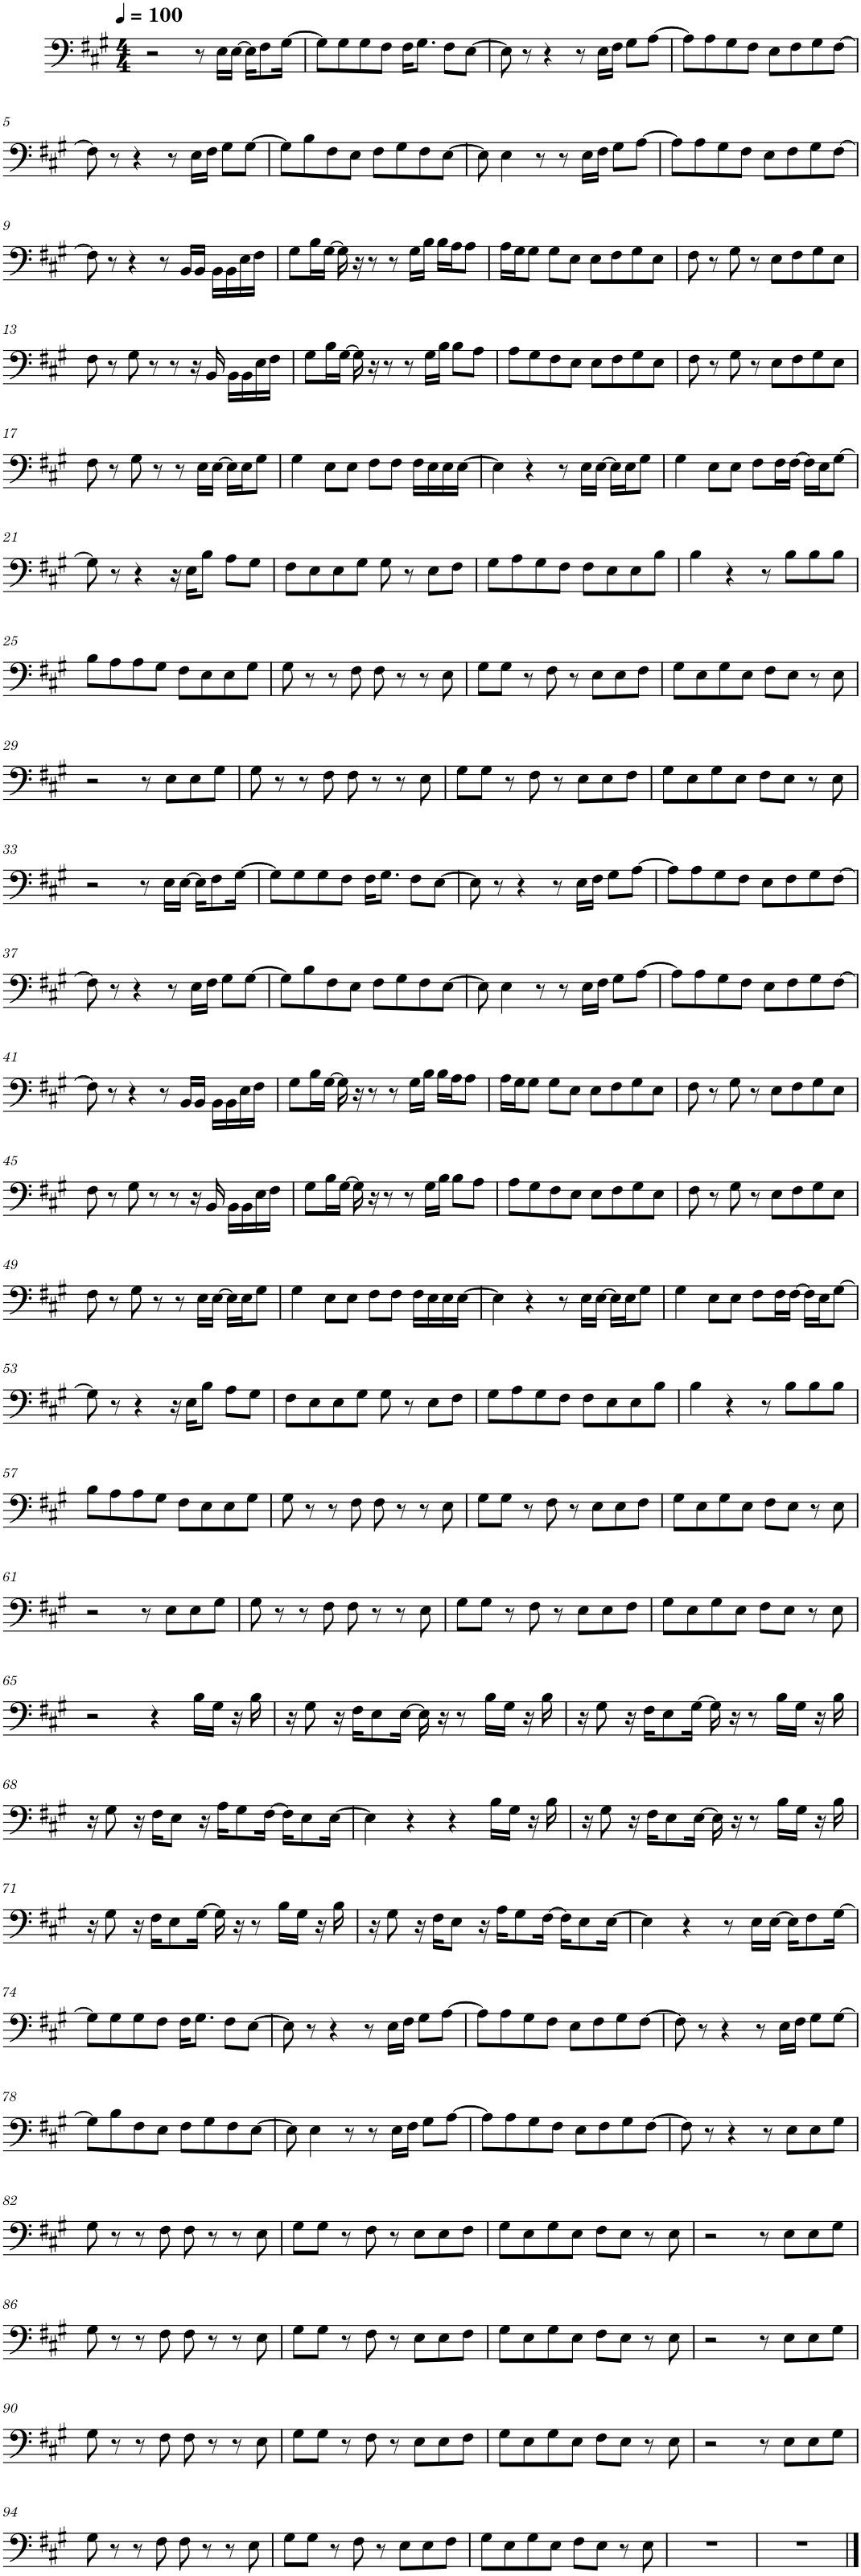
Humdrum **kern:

**kern
*part1
*staff1
*I"Piano, FL Keys 1
*I'Pno.
*clefF4
*k[f#c#g#]
*M4/4
*MM100
=1
2r
8r
16E\LL
[16E\JJ
16E\KL]
8F#\
[16G#\Jk
=2
8G#\L]
8G#\
8G#\
8F#\J
16F#\KL
8.G#\J
8F#\L
[8E\J
=3
8E\]
8r
4r
8r
16E\LL
16F#\JJ
8G#\L
[8A\J
=4
8A\L]
8A\
8G#\
8F#\J
8E\L
8F#\
8G#\
[8F#\J
!!LO:LB:g=z
=5
8F#\]
8r
4r
8r
16E\LL
16F#\JJ
8G#\L
[8G#\J
=6
8G#\L]
8B\
8F#\
8E\J
8F#\L
8G#\
8F#\
[8E\J
=7
8E\]
4E\
8r
8r
16E\LL
16F#\JJ
8G#\L
[8A\J
=8
8A\L]
8A\
8G#\
8F#\J
8E\L
8F#\
8G#\
[8F#\J
!!LO:LB:g=z
=9
8F#\]
8r
4r
8r
16BB/LL
16BB/JJ
16BB\LL
16BB\
16E\
16F#\JJ
=10
8G#\L
16B\L
[16G#\JJ
16G#\]
16r
8r
8r
16G#\LL
16B\JJ
16B\LL
16A\J
8A\J
=11
16A\LL
16G#\J
8G#\J
8G#\L
8E\J
8E\L
8F#\
8G#\
8E\J
=12
8F#\
8r
8G#\
8r
8E\L
8F#\
8G#\
8E\J
!!LO:LB:g=z
=13
8F#\
8r
8G#\
8r
8r
16r
16BB/
16BB\LL
16BB\
16E\
16F#\JJ
=14
8G#\L
16B\L
[16G#\JJ
16G#\]
16r
8r
8r
16G#\LL
16B\JJ
8B\L
8A\J
=15
8A\L
8G#\
8F#\
8E\J
8E\L
8F#\
8G#\
8E\J
=16
8F#\
8r
8G#\
8r
8E\L
8F#\
8G#\
8E\J
!!LO:LB:g=z
=17
8F#\
8r
8G#\
8r
8r
16E\LL
[16E\JJ
16E\LL]
16E\J
8G#\J
=18
4G#\
8E\L
8E\J
8F#\L
8F#\J
16F#\LL
16E\
16E\
[16E\JJ
=19
4E\]
4r
8r
16E\LL
[16E\JJ
16E\LL]
16E\J
8G#\J
=20
4G#\
8E\L
8E\J
8F#\L
16F#\L
[16F#\JJ
16F#\LL]
16E\J
[8G#\J
!!LO:LB:g=z
=21
8G#\]
8r
4r
16r
16E\KL
8B\J
8A\L
8G#\J
=22
8F#\L
8E\
8E\
8G#\J
8G#\
8r
8E\L
8F#\J
=23
8G#\L
8A\
8G#\
8F#\J
8F#\L
8E\
8E\
8B\J
=24
4B\
4r
8r
8B\L
8B\
8B\J
!!LO:LB:g=z
=25
8B\L
8A\
8A\
8G#\J
8F#\L
8E\
8E\
8G#\J
=26
8G#\
8r
8r
8F#\
8F#\
8r
8r
8E\
=27
8G#\L
8G#\J
8r
8F#\
8r
8E\L
8E\
8F#\J
=28
8G#\L
8E\
8G#\
8E\J
8F#\L
8E\J
8r
8E\
!!LO:LB:g=z
=29
2r
8r
8E\L
8E\
8G#\J
=30
8G#\
8r
8r
8F#\
8F#\
8r
8r
8E\
=31
8G#\L
8G#\J
8r
8F#\
8r
8E\L
8E\
8F#\J
=32
8G#\L
8E\
8G#\
8E\J
8F#\L
8E\J
8r
8E\
!!LO:LB:g=z
=33
2r
8r
16E\LL
[16E\JJ
16E\KL]
8F#\
[16G#\Jk
=34
8G#\L]
8G#\
8G#\
8F#\J
16F#\KL
8.G#\J
8F#\L
[8E\J
=35
8E\]
8r
4r
8r
16E\LL
16F#\JJ
8G#\L
[8A\J
=36
8A\L]
8A\
8G#\
8F#\J
8E\L
8F#\
8G#\
[8F#\J
!!LO:LB:g=z
=37
8F#\]
8r
4r
8r
16E\LL
16F#\JJ
8G#\L
[8G#\J
=38
8G#\L]
8B\
8F#\
8E\J
8F#\L
8G#\
8F#\
[8E\J
=39
8E\]
4E\
8r
8r
16E\LL
16F#\JJ
8G#\L
[8A\J
=40
8A\L]
8A\
8G#\
8F#\J
8E\L
8F#\
8G#\
[8F#\J
!!LO:LB:g=z
=41
8F#\]
8r
4r
8r
16BB/LL
16BB/JJ
16BB\LL
16BB\
16E\
16F#\JJ
=42
8G#\L
16B\L
[16G#\JJ
16G#\]
16r
8r
8r
16G#\LL
16B\JJ
16B\LL
16A\J
8A\J
=43
16A\LL
16G#\J
8G#\J
8G#\L
8E\J
8E\L
8F#\
8G#\
8E\J
=44
8F#\
8r
8G#\
8r
8E\L
8F#\
8G#\
8E\J
!!LO:LB:g=z
=45
8F#\
8r
8G#\
8r
8r
16r
16BB/
16BB\LL
16BB\
16E\
16F#\JJ
=46
8G#\L
16B\L
[16G#\JJ
16G#\]
16r
8r
8r
16G#\LL
16B\JJ
8B\L
8A\J
=47
8A\L
8G#\
8F#\
8E\J
8E\L
8F#\
8G#\
8E\J
=48
8F#\
8r
8G#\
8r
8E\L
8F#\
8G#\
8E\J
!!LO:LB:g=z
=49
8F#\
8r
8G#\
8r
8r
16E\LL
[16E\JJ
16E\LL]
16E\J
8G#\J
=50
4G#\
8E\L
8E\J
8F#\L
8F#\J
16F#\LL
16E\
16E\
[16E\JJ
=51
4E\]
4r
8r
16E\LL
[16E\JJ
16E\LL]
16E\J
8G#\J
=52
4G#\
8E\L
8E\J
8F#\L
16F#\L
[16F#\JJ
16F#\LL]
16E\J
[8G#\J
!!LO:LB:g=z
=53
8G#\]
8r
4r
16r
16E\KL
8B\J
8A\L
8G#\J
=54
8F#\L
8E\
8E\
8G#\J
8G#\
8r
8E\L
8F#\J
=55
8G#\L
8A\
8G#\
8F#\J
8F#\L
8E\
8E\
8B\J
=56
4B\
4r
8r
8B\L
8B\
8B\J
!!LO:LB:g=z
=57
8B\L
8A\
8A\
8G#\J
8F#\L
8E\
8E\
8G#\J
=58
8G#\
8r
8r
8F#\
8F#\
8r
8r
8E\
=59
8G#\L
8G#\J
8r
8F#\
8r
8E\L
8E\
8F#\J
=60
8G#\L
8E\
8G#\
8E\J
8F#\L
8E\J
8r
8E\
!!LO:LB:g=z
=61
2r
8r
8E\L
8E\
8G#\J
=62
8G#\
8r
8r
8F#\
8F#\
8r
8r
8E\
=63
8G#\L
8G#\J
8r
8F#\
8r
8E\L
8E\
8F#\J
=64
8G#\L
8E\
8G#\
8E\J
8F#\L
8E\J
8r
8E\
!!LO:LB:g=z
=65
2r
4r
16B\LL
16G#\JJ
16r
16B\
=66
16r
8G#\
16r
16F#\KL
8E\
[16E\Jk
16E\]
16r
8r
16B\LL
16G#\JJ
16r
16B\
=67
16r
8G#\
16r
16F#\KL
8E\
[16G#\Jk
16G#\]
16r
8r
16B\LL
16G#\JJ
16r
16B\
!!LO:LB:g=z
=68
16r
8G#\
16r
16F#\KL
8E\J
16r
16A\KL
8G#\
[16F#\Jk
16F#\KL]
8E\
[16E\Jk
=69
4E\]
4r
4r
16B\LL
16G#\JJ
16r
16B\
=70
16r
8G#\
16r
16F#\KL
8E\
[16E\Jk
16E\]
16r
8r
16B\LL
16G#\JJ
16r
16B\
!!LO:LB:g=z
=71
16r
8G#\
16r
16F#\KL
8E\
[16G#\Jk
16G#\]
16r
8r
16B\LL
16G#\JJ
16r
16B\
=72
16r
8G#\
16r
16F#\KL
8E\J
16r
16A\KL
8G#\
[16F#\Jk
16F#\KL]
8E\
[16E\Jk
=73
4E\]
4r
8r
16E\LL
[16E\JJ
16E\KL]
8F#\
[16G#\Jk
!!LO:LB:g=z
=74
8G#\L]
8G#\
8G#\
8F#\J
16F#\KL
8.G#\J
8F#\L
[8E\J
=75
8E\]
8r
4r
8r
16E\LL
16F#\JJ
8G#\L
[8A\J
=76
8A\L]
8A\
8G#\
8F#\J
8E\L
8F#\
8G#\
[8F#\J
=77
8F#\]
8r
4r
8r
16E\LL
16F#\JJ
8G#\L
[8G#\J
!!LO:LB:g=z
=78
8G#\L]
8B\
8F#\
8E\J
8F#\L
8G#\
8F#\
[8E\J
=79
8E\]
4E\
8r
8r
16E\LL
16F#\JJ
8G#\L
[8A\J
=80
8A\L]
8A\
8G#\
8F#\J
8E\L
8F#\
8G#\
[8F#\J
=81
8F#\]
8r
4r
8r
8E\L
8E\
8G#\J
!!LO:LB:g=z
=82
8G#\
8r
8r
8F#\
8F#\
8r
8r
8E\
=83
8G#\L
8G#\J
8r
8F#\
8r
8E\L
8E\
8F#\J
=84
8G#\L
8E\
8G#\
8E\J
8F#\L
8E\J
8r
8E\
=85
2r
8r
8E\L
8E\
8G#\J
!!LO:LB:g=z
=86
8G#\
8r
8r
8F#\
8F#\
8r
8r
8E\
=87
8G#\L
8G#\J
8r
8F#\
8r
8E\L
8E\
8F#\J
=88
8G#\L
8E\
8G#\
8E\J
8F#\L
8E\J
8r
8E\
=89
2r
8r
8E\L
8E\
8G#\J
!!LO:LB:g=z
=90
8G#\
8r
8r
8F#\
8F#\
8r
8r
8E\
=91
8G#\L
8G#\J
8r
8F#\
8r
8E\L
8E\
8F#\J
=92
8G#\L
8E\
8G#\
8E\J
8F#\L
8E\J
8r
8E\
=93
2r
8r
8E\L
8E\
8G#\J
!!LO:LB:g=z
=94
8G#\
8r
8r
8F#\
8F#\
8r
8r
8E\
=95
8G#\L
8G#\J
8r
8F#\
8r
8E\L
8E\
8F#\J
=96
8G#\L
8E\
8G#\
8E\J
8F#\L
8E\J
8r
8E\
=97
1r
=98
1r
==
*-
